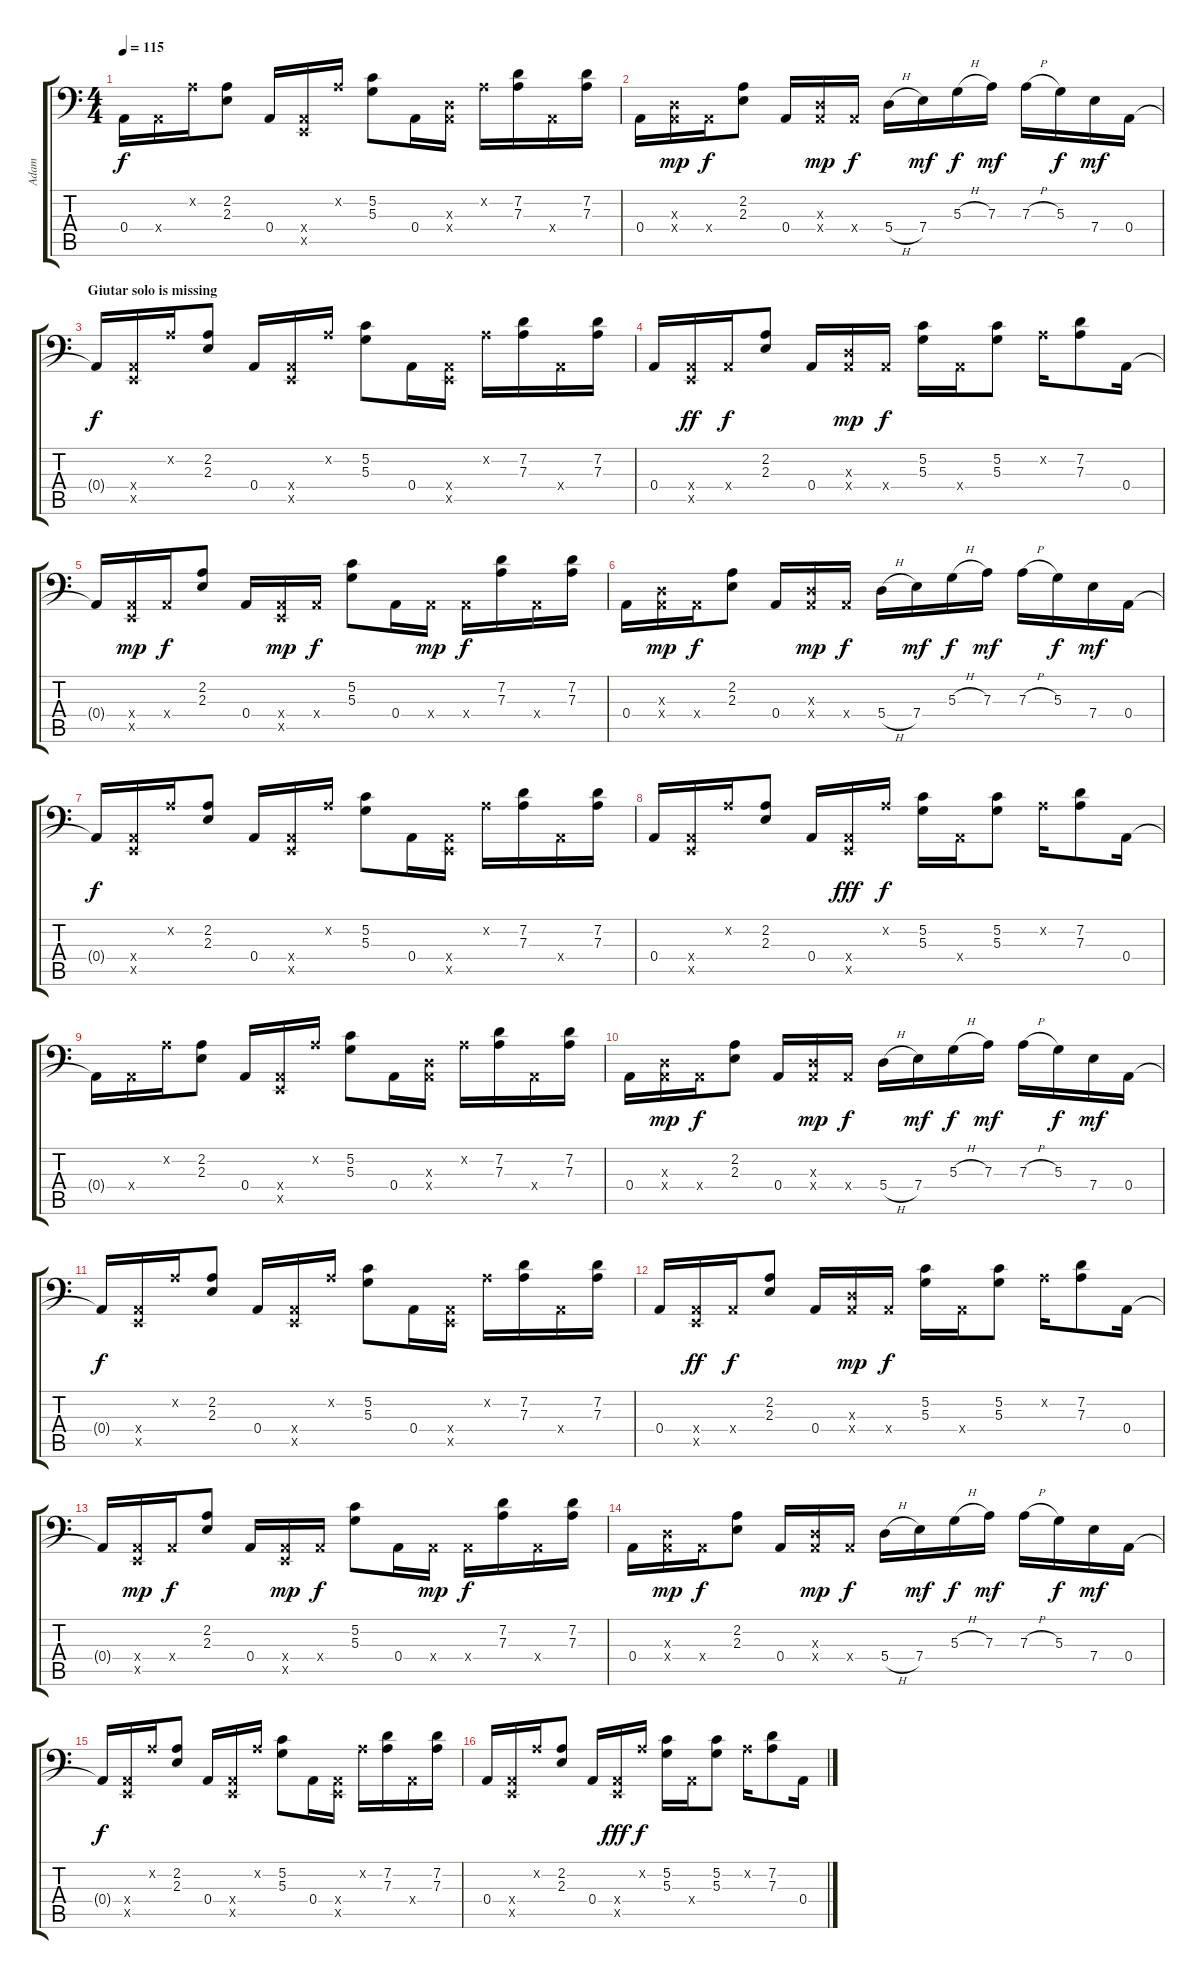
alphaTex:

\track ("Adam" "Adam") {instrument slapbass1}
\staff {score tabs}
\tuning (C3 G2 D2 A1 E1 B0) {hide}
\ts (4 4)
\tempo 115
\clef f4
\ks c
0.4{t}.16{dy f} 0.4{x}.16 2.2{x}.16 (2.2 2.3).8 0.4.16 (0.4{x} 0.5{x}).16 2.2{x}.16 (5.2 5.3).8 0.4.16 (0.3{x} 0.4{x}).16 2.2{x}.16 (7.2 7.3).16 0.4{x}.16 (7.2 7.3).16 |
0.4.16 (0.3{x} 0.4{x}).16{dy mp} 0.4{x}.16{dy f} (2.2 2.3).8 0.4.16 (0.3{x} 0.4{x}).16{dy mp} 0.4{x}.16{dy f} 5.4{h}.16 7.4.16{dy mf} 5.3{h}.16{dy f} 7.3.16{dy mf} 7.3{h}.16 5.3.16{dy f} 7.4.16{dy mf} 0.4.16 |
\section ("" "Giutar solo is missing")
0.4{t}.16{dy f} (0.4{x} 0.5{x}).16 2.2{x}.16 (2.2 2.3).8 0.4.16 (0.4{x} 0.5{x}).16 2.2{x}.16 (5.2 5.3).8 0.4.16 (0.4{x} 0.5{x}).16 2.2{x}.16 (7.2 7.3).16 0.4{x}.16 (7.2 7.3).16 |
0.4.16 (0.4{x} 0.5{x}).16{dy ff} 0.4{x}.16{dy f} (2.2 2.3).8 0.4.16 (0.3{x} 0.4{x}).16{dy mp} 0.4{x}.16{dy f} (5.2 5.3).16 0.4{x}.16 (5.2 5.3).8 2.2{x}.16 (7.2 7.3).8 0.4.16 |
0.4{t}.16 (0.4{x} 0.5{x}).16{dy mp} 0.4{x}.16{dy f} (2.2 2.3).8 0.4.16 (0.4{x} 0.5{x}).16{dy mp} 0.4{x}.16{dy f} (5.2 5.3).8 0.4.16 0.4{x}.16{dy mp} 0.4{x}.16{dy f} (7.2 7.3).16 0.4{x}.16 (7.2 7.3).16 |
0.4.16 (0.3{x} 0.4{x}).16{dy mp} 0.4{x}.16{dy f} (2.2 2.3).8 0.4.16 (0.3{x} 0.4{x}).16{dy mp} 0.4{x}.16{dy f} 5.4{h}.16 7.4.16{dy mf} 5.3{h}.16{dy f} 7.3.16{dy mf} 7.3{h}.16 5.3.16{dy f} 7.4.16{dy mf} 0.4.16 |
0.4{t}.16{dy f} (0.4{x} 0.5{x}).16 2.2{x}.16 (2.2 2.3).8 0.4.16 (0.4{x} 0.5{x}).16 2.2{x}.16 (5.2 5.3).8 0.4.16 (0.4{x} 0.5{x}).16 2.2{x}.16 (7.2 7.3).16 0.4{x}.16 (7.2 7.3).16 |
0.4.16 (0.4{x} 0.5{x}).16 2.2{x}.16 (2.2 2.3).8 0.4.16 (0.4{x} 0.5{x}).16{dy fff} 2.2{x}.16{dy f} (5.2 5.3).16 0.4{x}.16 (5.2 5.3).8 2.2{x}.16 (7.2 7.3).8 0.4.16 |
0.4{t}.16 0.4{x}.16 2.2{x}.16 (2.2 2.3).8 0.4.16 (0.4{x} 0.5{x}).16 2.2{x}.16 (5.2 5.3).8 0.4.16 (0.3{x} 0.4{x}).16 2.2{x}.16 (7.2 7.3).16 0.4{x}.16 (7.2 7.3).16 |
0.4.16 (0.3{x} 0.4{x}).16{dy mp} 0.4{x}.16{dy f} (2.2 2.3).8 0.4.16 (0.3{x} 0.4{x}).16{dy mp} 0.4{x}.16{dy f} 5.4{h}.16 7.4.16{dy mf} 5.3{h}.16{dy f} 7.3.16{dy mf} 7.3{h}.16 5.3.16{dy f} 7.4.16{dy mf} 0.4.16 |
0.4{t}.16{dy f} (0.4{x} 0.5{x}).16 2.2{x}.16 (2.2 2.3).8 0.4.16 (0.4{x} 0.5{x}).16 2.2{x}.16 (5.2 5.3).8 0.4.16 (0.4{x} 0.5{x}).16 2.2{x}.16 (7.2 7.3).16 0.4{x}.16 (7.2 7.3).16 |
0.4.16 (0.4{x} 0.5{x}).16{dy ff} 0.4{x}.16{dy f} (2.2 2.3).8 0.4.16 (0.3{x} 0.4{x}).16{dy mp} 0.4{x}.16{dy f} (5.2 5.3).16 0.4{x}.16 (5.2 5.3).8 2.2{x}.16 (7.2 7.3).8 0.4.16 |
0.4{t}.16 (0.4{x} 0.5{x}).16{dy mp} 0.4{x}.16{dy f} (2.2 2.3).8 0.4.16 (0.4{x} 0.5{x}).16{dy mp} 0.4{x}.16{dy f} (5.2 5.3).8 0.4.16 0.4{x}.16{dy mp} 0.4{x}.16{dy f} (7.2 7.3).16 0.4{x}.16 (7.2 7.3).16 |
0.4.16 (0.3{x} 0.4{x}).16{dy mp} 0.4{x}.16{dy f} (2.2 2.3).8 0.4.16 (0.3{x} 0.4{x}).16{dy mp} 0.4{x}.16{dy f} 5.4{h}.16 7.4.16{dy mf} 5.3{h}.16{dy f} 7.3.16{dy mf} 7.3{h}.16 5.3.16{dy f} 7.4.16{dy mf} 0.4.16 |
0.4{t}.16{dy f} (0.4{x} 0.5{x}).16 2.2{x}.16 (2.2 2.3).8 0.4.16 (0.4{x} 0.5{x}).16 2.2{x}.16 (5.2 5.3).8 0.4.16 (0.4{x} 0.5{x}).16 2.2{x}.16 (7.2 7.3).16 0.4{x}.16 (7.2 7.3).16 |
0.4.16 (0.4{x} 0.5{x}).16 2.2{x}.16 (2.2 2.3).8 0.4.16 (0.4{x} 0.5{x}).16{dy fff} 2.2{x}.16{dy f} (5.2 5.3).16 0.4{x}.16 (5.2 5.3).8 2.2{x}.16 (7.2 7.3).8 0.4.16
